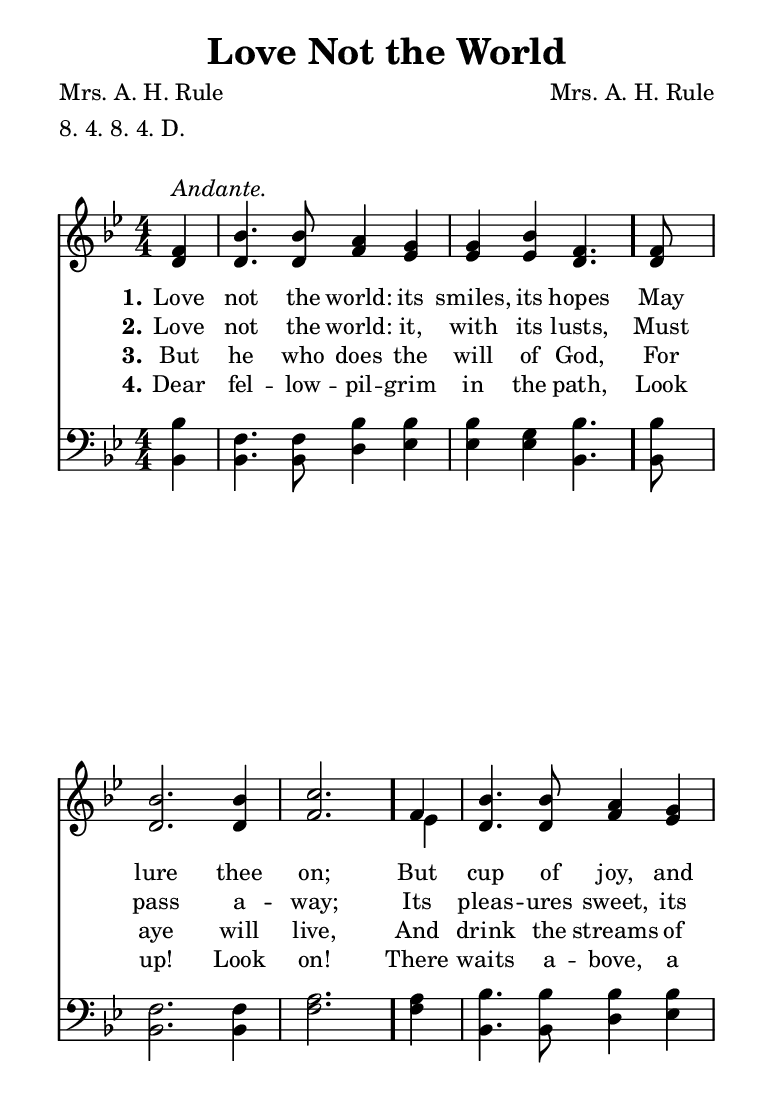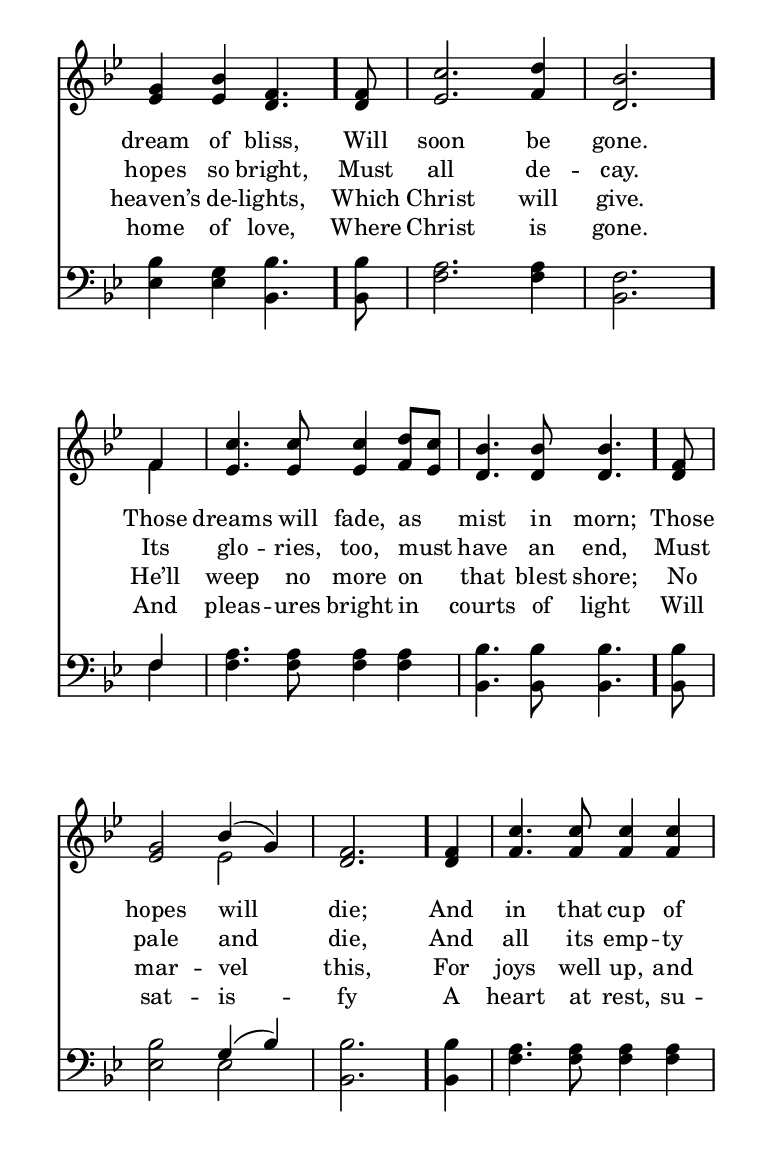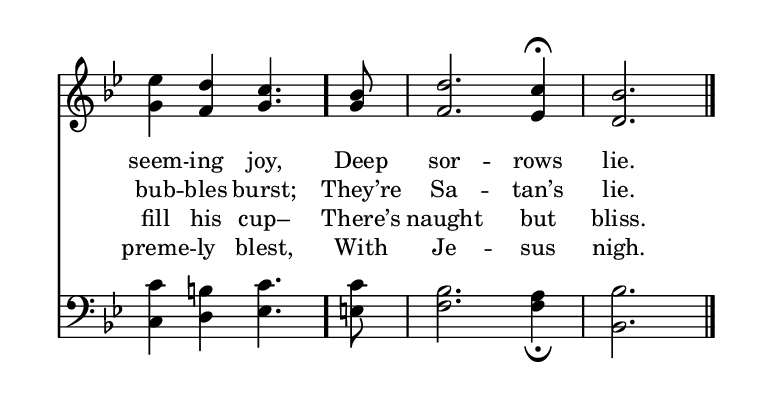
\include "common/global.ily"
\paper {
  \include "common/paper.ily"
  system-count = #(cond (is-eogsized 4) (#t #f))
}

\header{
  hymnnumber = "238"
  title = "Love Not the World"
  tunename = ""
  meter = "8. 4. 8. 4. D."
  poet = "Mrs. A. H. Rule"
  composer = "Mrs. A. H. Rule"
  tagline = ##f
}

ta = { \tempo 4=90 }
tb = { \tempo 4=45 }

global = {
  \include "common/overrides.ily"
  \override Staff.TimeSignature.style = #'numbered
  \time 4/4
  \override Score.MetronomeMark.transparent = ##t % hide all fermata changes too
  \ta
  \key bes \major
  \partial 4
  \autoBeamOff
}

patternA = { \ta c4 | c4. c8 c4 c4 | c4 c4 c4. }
patternB = { \ta c8 | c2. c4 | c2. }
patternC = { \ta c4 | c4. c8 c4 c8[ c] | c4. c8 c4. }
patternD = { \ta c4 | c4. c8 c4 c4 | c4. c8 c4. }
patternE = { \ta c8 | c2. \tb c4 \ta | c2. }

notesSoprano = {
\global
\relative c' {

  \changePitch \patternA { f^\markup{\italic Andante.} | bes bes a g | g bes f }
  \changePitch \patternB { f | bes bes c } \eogbreak
  \changePitch \patternA { f, | bes bes a g | g bes f }
  \changePitch \patternB { f | c' d | bes } \eogbreak
  \changePitch \patternC { f | c' c c d c | bes bes bes }
  f8 | g2 bes4( g) | f2. \eogbreak
  \changePitch \patternA { f | c' c c c | ees d c }
  \changePitch \patternE { bes | d c\fermata | bes }

  \bar "|."

}
}

notesAlto = {
\global
\relative e' {

  \changePitch \patternA { d | d d f ees | ees ees d }
  \changePitch \patternB { d | d d | f }
  \changePitch \patternA { ees | d d f ees | ees ees d }
  \changePitch \patternB { d | ees f | d }
  \changePitch \patternC { f | ees ees ees f ees | d d d }
  d8 | ees2 ees | d2.
  \changePitch \patternA { d | f f f f | g f g }
  \changePitch \patternE { g | f ees | d }

}
}

notesTenor = {
\global
\relative a {

  \changePitch \patternA { bes | f f bes bes | bes g bes }
  \changePitch \patternB { bes | f f | a }
  \changePitch \patternA { a | bes bes bes bes | bes g bes }
  \changePitch \patternB { bes | a a | f }
  \changePitch \patternD { f | a a a a | bes bes bes }
  bes8 | bes2 g4( bes) | bes2.
  \changePitch \patternA { bes | a a a a | c b c }
  \changePitch \patternE { c | bes a | bes }

}
}

notesBass = {
\global
\relative f, {

  \changePitch \patternA { bes | bes bes d ees | ees ees bes }
  \changePitch \patternB { bes | bes bes | f' }
  \changePitch \patternA { f | bes, bes d ees | ees ees bes }
  \changePitch \patternB { bes | f' f | bes, }
  \changePitch \patternD { f' | f f f f | bes, bes bes }
  bes8 | ees2 ees | bes2.
  \changePitch \patternA { bes | f' f f f | c d ees }
  \changePitch \patternE { e | f f_\fermata | bes, }

}
}

wordsA = \lyricmode {
\set stanza = "1."

Love not the world: its smiles, its hopes \bar "."
May lure thee on; \bar "."
But cup of joy, and dream of bliss, \bar "."
Will soon be gone. \bar "."
Those dreams will fade, as mist in morn; \bar "."
Those hopes will die; \bar "."
And in that cup of seem -- ing joy, \bar "."
Deep sor -- rows lie. \bar "."

}

wordsB = \lyricmode {
\set stanza = "2."

Love not the world: it, with its lusts,
Must pass a -- way;
Its pleas -- ures sweet, its hopes so bright,
Must all de -- cay.
Its glo -- ries, too, must have an end,
Must pale and die,
And all its emp -- ty bub -- bles burst;
They’re Sa -- tan’s lie.

}

wordsC = \lyricmode {
\set stanza = "3."

But he who does the will of God,
For aye will live,
And drink the streams of heaven’s de -- lights,
Which Christ will give.
He’ll weep no more on that blest shore;
No mar -- vel this,
For joys well up, and fill his cup–
There’s naught but bliss.

}

wordsD = \lyricmode {
\set stanza = "4."

Dear fel -- low -- pil -- grim in the path,
Look up! Look on!
There waits a -- bove, a home of love,
Where Christ is gone.
And pleas -- ures bright in courts of light
Will sat -- is -- fy
A heart at rest, su -- preme -- ly blest,
With Je -- sus nigh.

}

\score {
  \context ChoirStaff <<
    \context Staff = upper <<
      \set Staff.autoBeaming = ##f
      \set ChoirStaff.systemStartDelimiter = #'SystemStartBar
      \set ChoirStaff.printPartCombineTexts = ##f
      \partcombine #'(2 . 9) \notesSoprano \notesAlto
      \context NullVoice = sopranos { \voiceOne << \notesSoprano >> }
      \context Lyrics = one   \lyricsto sopranos \wordsA
      \context Lyrics = two   \lyricsto sopranos \wordsB
      \context Lyrics = three \lyricsto sopranos \wordsC
      \context Lyrics = four  \lyricsto sopranos \wordsD
    >>
    \context Staff = men <<
      \set Staff.autoBeaming = ##f
      \clef bass
      \set ChoirStaff.printPartCombineTexts = ##f
      \partcombine #'(2 . 9) \notesTenor \notesBass
    >>
  >>
  \layout {
    \include "common/layout.ily"
  }
  \midi{
    \include "common/midi.ily"
  }
}

\version "2.19.49"  % necessary for upgrading to future LilyPond versions.

% vi:set et ts=2 sw=2 ai nocindent syntax=lilypond:
